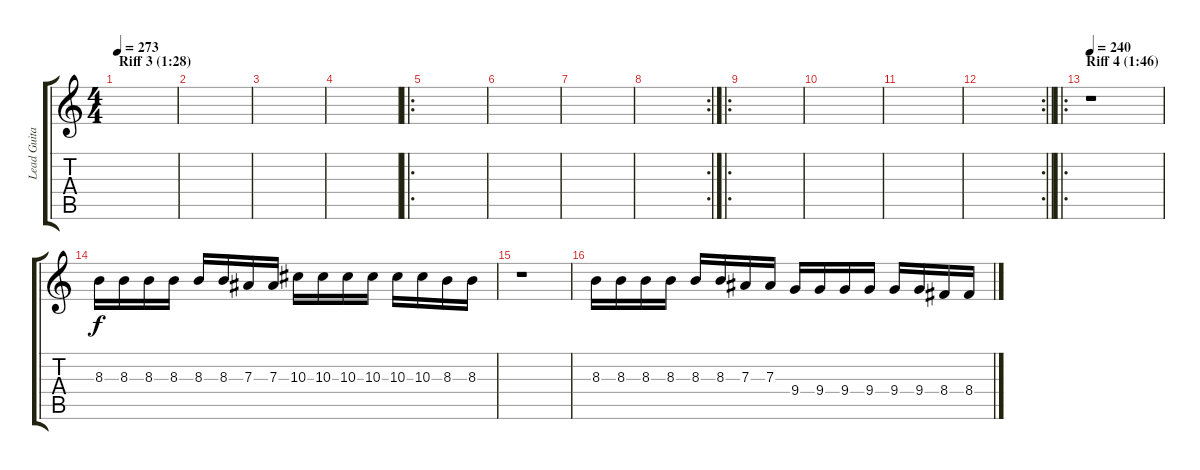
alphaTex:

\track ("Lead Guitar" "Lead Guita") {instrument distortionguitar}
\staff {score tabs}
\tuning (C4 G3 Eb3 Bb2 F2 C2) {hide}
\ts (4 4)
\section ("" "Riff 3 (1:28)")
\tempo 273
\clef g2
\ks c
|
|
|
|
\ro
|
|
|
\rc 2
|
\ro
|
|
|
\rc 2
\barLineRight lightlight
|
\ro
\section ("" "Riff 4 (1:46)")
\tempo 240
r.1 |
8.3.16 8.3.16 8.3.16 8.3.16 8.3.16 8.3.16 7.3.16 7.3.16 10.3.16 10.3.16 10.3.16 10.3.16 10.3.16 10.3.16 8.3.16 8.3.16 |
r.1 |
8.3.16 8.3.16 8.3.16 8.3.16 8.3.16 8.3.16 7.3.16 7.3.16 9.4.16 9.4.16 9.4.16 9.4.16 9.4.16 9.4.16 8.4.16 8.4.16
